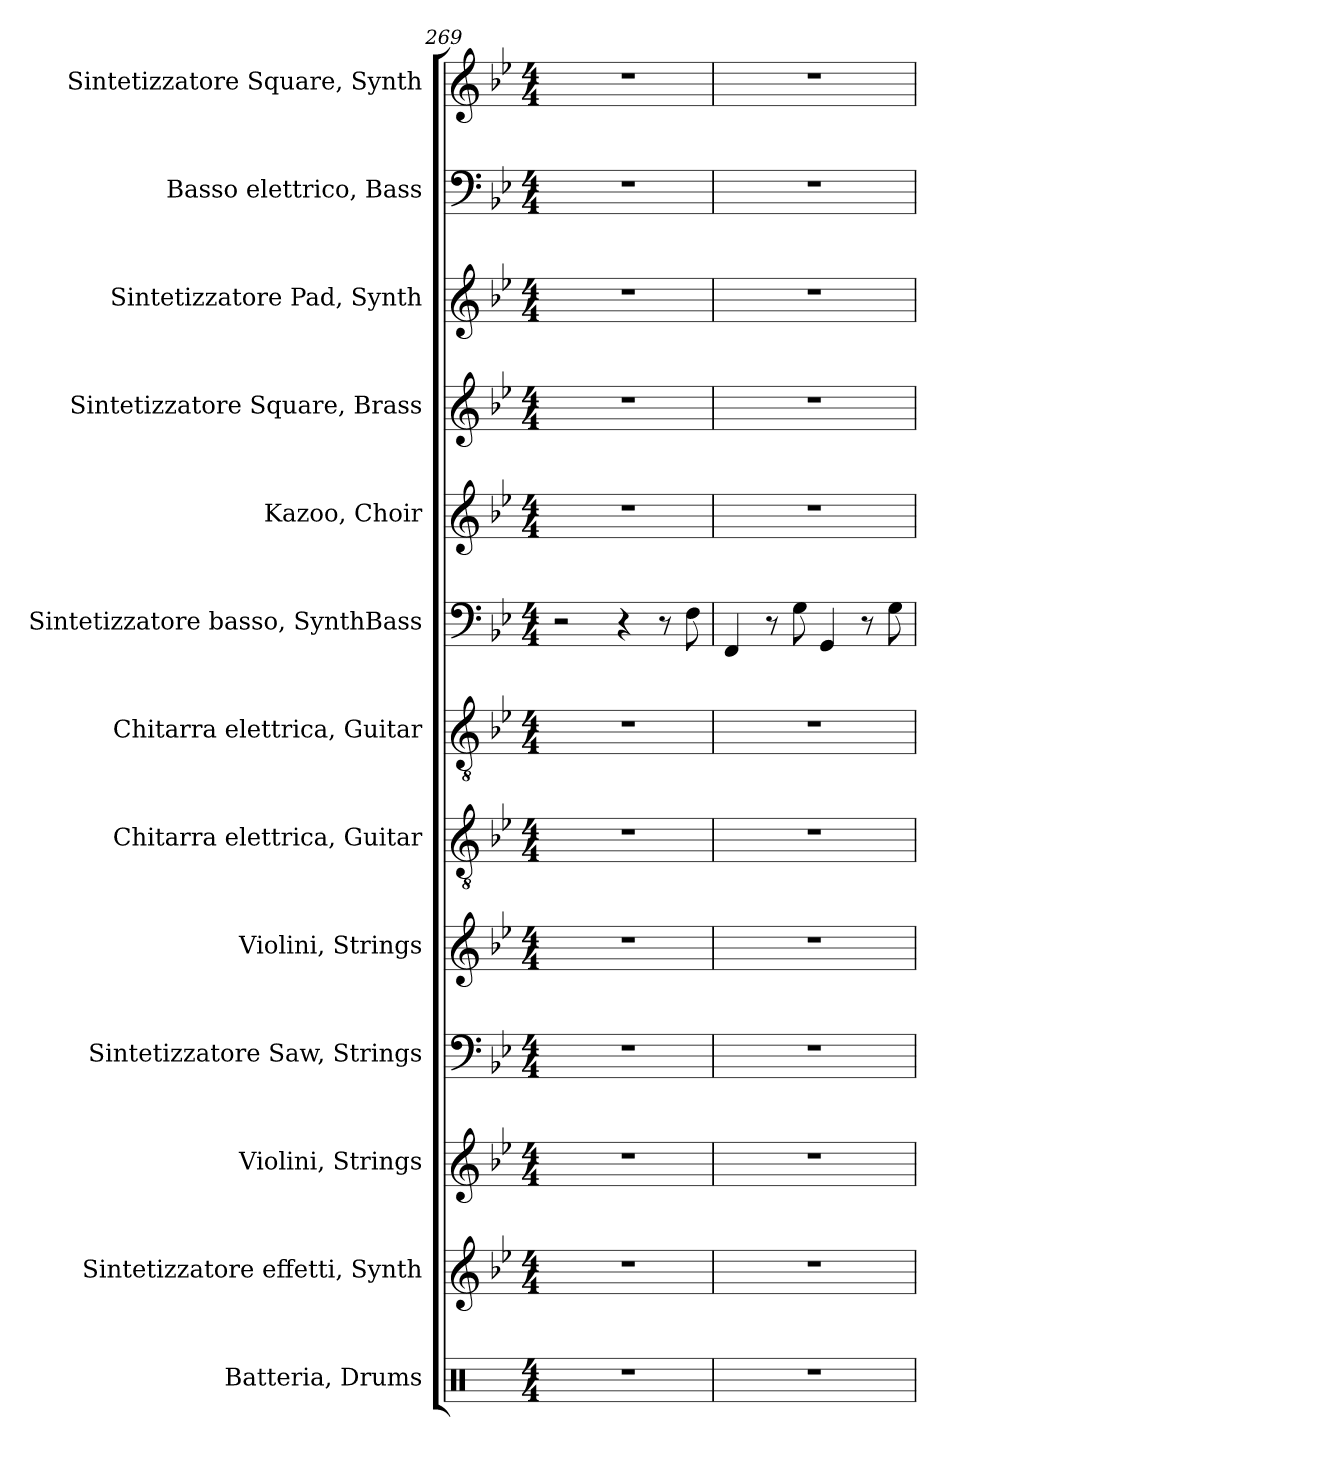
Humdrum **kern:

**kern	**kern	**kern	**kern	**kern	**kern	**kern	**kern	**kern	**kern	**kern	**kern	**kern
*part13	*part12	*part11	*part10	*part9	*part8	*part7	*part6	*part5	*part4	*part3	*part2	*part1
*staff13	*staff12	*staff11	*staff10	*staff9	*staff8	*staff7	*staff6	*staff5	*staff4	*staff3	*staff2	*staff1
*I"Batteria, Drums	*I"Sintetizzatore effetti, Synth	*I"Violini, Strings	*I"Sintetizzatore Saw, Strings	*I"Violini, Strings	*I"Chitarra elettrica, Guitar	*I"Chitarra elettrica, Guitar	*I"Sintetizzatore basso, SynthBass	*I"Kazoo, Choir	*I"Sintetizzatore Square, Brass	*I"Sintetizzatore Pad, Synth	*I"Basso elettrico, Bass	*I"Sintetizzatore Square, Synth
*I'Batt.	*I'Sint.	*I'Vl.	*I'Sint.	*I'Vl.	*I'Chit. el.	*I'Chit. el.	*I'Sint.	*I'Kaz.	*I'Sint.	*I'Sint.	*I'B. el.	*I'Sint.
*clefX	*clefG2	*clefG2	*clefF4	*clefG2	*clefGv2	*clefGv2	*clefF4	*clefG2	*clefG2	*clefG2	*clefF4	*clefG2
*	*	*	*	*	*	*	*	*	*	*	*ITrd7c12	*
*k[]	*k[b-e-]	*k[b-e-]	*k[b-e-]	*k[b-e-]	*k[b-e-]	*k[b-e-]	*k[b-e-]	*k[b-e-]	*k[b-e-]	*k[b-e-]	*k[b-e-]	*k[b-e-]
*M4/4	*M4/4	*M4/4	*M4/4	*M4/4	*M4/4	*M4/4	*M4/4	*M4/4	*M4/4	*M4/4	*M4/4	*M4/4
=269	=269	=269	=269	=269	=269	=269	=269	=269	=269	=269	=269	=269
1r	1r	1r	1r	1r	1r	1r	2r	1r	1r	1r	1r	1r
.	.	.	.	.	.	.	4r	.	.	.	.	.
.	.	.	.	.	.	.	8r	.	.	.	.	.
.	.	.	.	.	.	.	8F\	.	.	.	.	.
!!LO:PB:g=z
=270	=270	=270	=270	=270	=270	=270	=270	=270	=270	=270	=270	=270
1r	1r	1r	1r	1r	1r	1r	4FF/	1r	1r	1r	1r	1r
.	.	.	.	.	.	.	8r	.	.	.	.	.
.	.	.	.	.	.	.	8G\	.	.	.	.	.
.	.	.	.	.	.	.	4GG/	.	.	.	.	.
.	.	.	.	.	.	.	8r	.	.	.	.	.
.	.	.	.	.	.	.	8G\	.	.	.	.	.
=	=	=	=	=	=	=	=	=	=	=	=	=
*-	*-	*-	*-	*-	*-	*-	*-	*-	*-	*-	*-	*-
